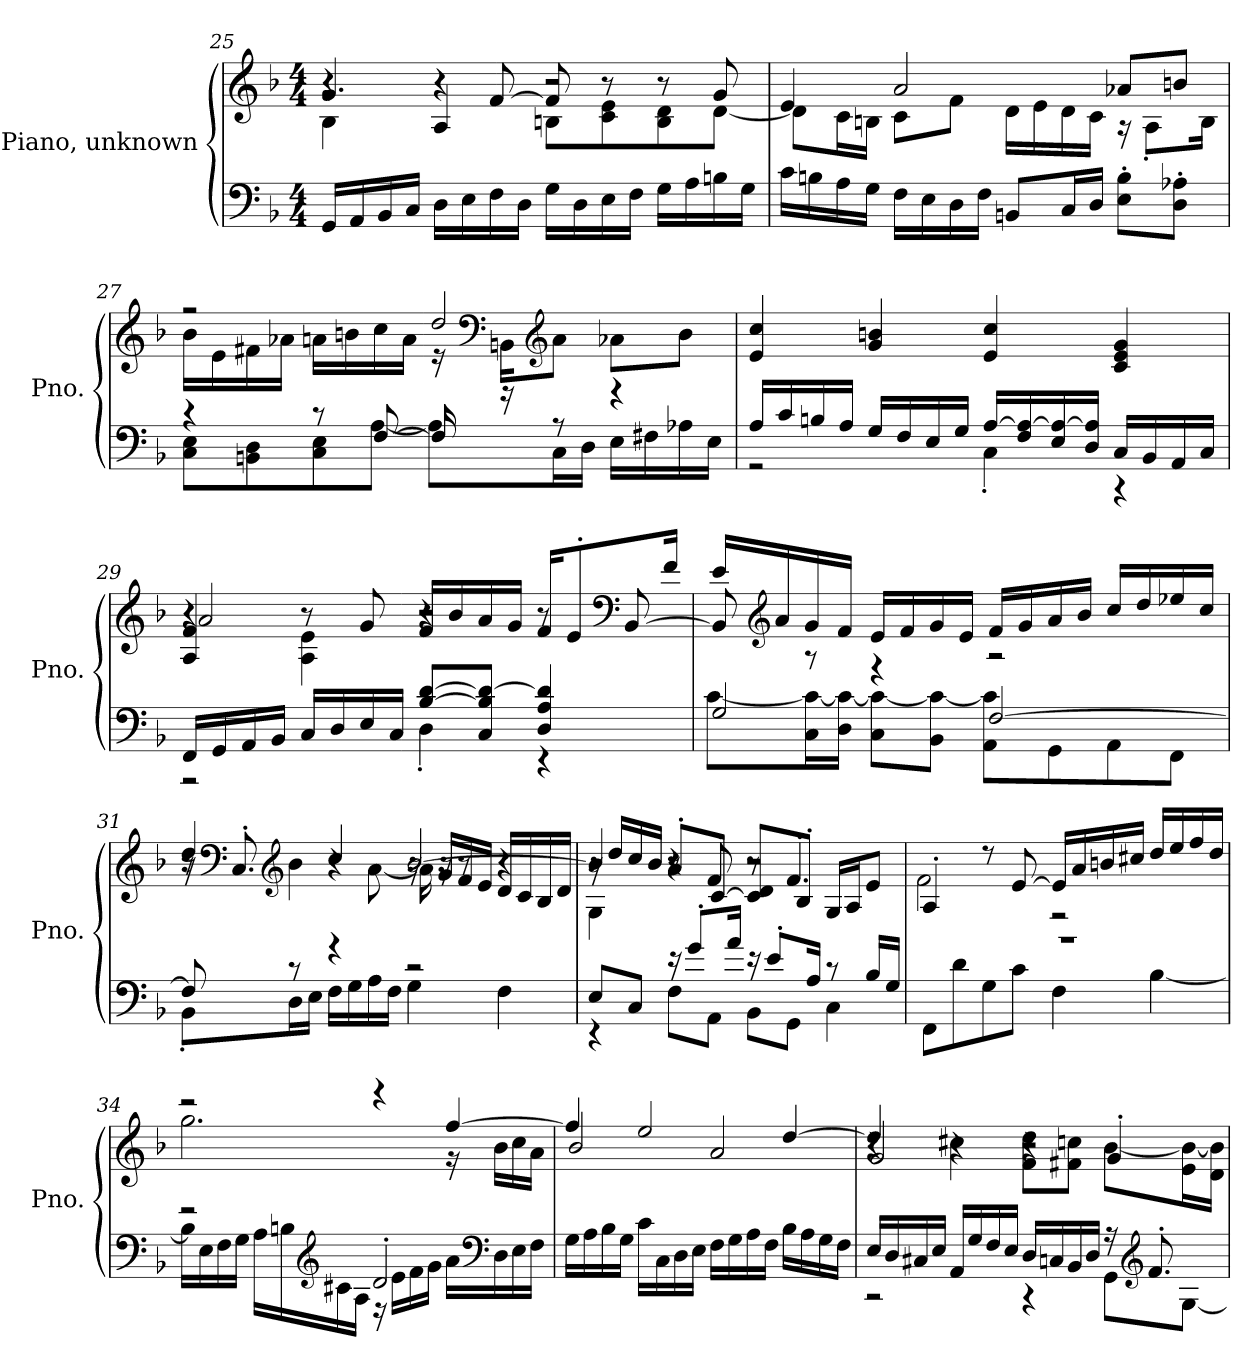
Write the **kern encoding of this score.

**kern	**kern
*part1	*part1
*staff2	*staff1
*I"Piano, unknown	*
*I'Pno.	*
*clefF4	*clefG2
*k[b-]	*k[b-]
*M4/4	*M4/4
=25	=25
*	*^
*	*	*^
16GG/LL	4.g/	4B-\	4r
16AA/	.	.	.
16BB-/	.	.	.
16C/JJ	.	.	.
16D\LL	.	4r	4A/
16E\	.	.	.
16F\	[8f/	.	.
16D\JJ	.	.	.
16G\LL	8f/]	8Bn\L	2r
16D\	.	.	.
16E\	8r	8c\ 8e\	.
16F\JJ	.	.	.
16G\LL	8r	8B\ 8d\	.
16A\	.	.	.
16Bn\	8g/	[8d\J	.
16G\JJ	.	.	.
*	*	*v	*v
!!LO:PB:g=z
=26	=26	=26
16c\LL	4e/	8d\L]
16Bn\	.	.
16A\	.	16c\L
16G\JJ	.	16Bn\JJ
16F\LL	2a/	8c\L
16E\	.	.
16D\	.	8f\J
16F\JJ	.	.
8BBn/L	.	16d\LL
.	.	16e\
16C/L	.	16d\
16D/JJ	.	16c\JJ
8E\' 8B\'L	8a-X/L	16r
.	.	8A'\L
8D\' 8A-X\'J	8bn/J	.
.	.	16B\Jk
=27	=27	=27
*^	*	*
4r	8C\ 8E\L	2r	16b-\LL
.	.	.	16e\
.	8BBn\ 8D\	.	16f#X\
.	.	.	16a-X\JJ
8r	8C\ 8E\	.	16an\LL
.	.	.	16bn\
[8F/	[8A\J	.	16cc\
.	.	.	16a\JJ
16F/]	8A\L]	2dd/	16r
*	*	*clefF4	*
16r	.	.	16BBn\KL
*	*	*clefG2	*
8r	16C\L	.	8a\J
.	16D\JJ	.	.
4r	16E\LL	.	8a-X\L
.	16F#X\	.	.
.	16A-X\	.	8b\J
.	16E\JJ	.	.
*	*	*v	*v
!!LO:LB:g=z
=28	=28	=28
16A/LL	2r	4e/ 4cc/
16c/	.	.
16Bn/	.	.
16A/JJ	.	.
16G/LL	.	4g/ 4bn/
16F/	.	.
16E/	.	.
16G/JJ	.	.
[16A/LL	4C'\	4e/ 4cc/
16F/ 16A/_	.	.
16E/ 16A/_	.	.
16D/ 16A/]JJ	.	.
16C/LL	4r	4c/ 4e/ 4g/
16BB-/	.	.
16AA/	.	.
16C/JJ	.	.
=29	=29	=29
*	*	*^
*	*	*	*^
16FF/LL	2r	4A/ 4f/	4r	2a/
16GG/	.	.	.	.
16AA/	.	.	.	.
16BB-/JJ	.	.	.	.
16C/LL	.	8r	4A\ 4e\	.
16D/	.	.	.	.
16E/	.	8g/	.	.
16C/JJ	.	.	.	.
[8B-/ [8d/L	4D'\	16f/LL	2r	4r
.	.	16b-/	.	.
8C/ 8B-/] 8d/_J	.	16a/	.	.
.	.	16g/JJ	.	.
4D/ 4A/ 4d/]	4r	16f/KL	.	8r
.	.	8e'/	.	.
*	*	*clefF4	*	*
.	.	.	.	[8BB-/
.	.	16f/Jk	.	.
*	*	*	*v	*v
!!LO:LB:g=z
=30	=30	=30	=30
2G/	[8c\L	16e/LL	8BB-/]
*	*	*clefG2	*
.	.	16a/	.
.	16C\ 16c\_L	16g/	8r
.	16D\ 16c\_JJ	16f/JJ	.
.	8C\ 8c\_L	16e/LL	4r
.	.	16f/	.
.	8BB-\ 8c\_J	16g/	.
.	.	16e/JJ	.
[2F/	8AA\ 8c\]L	16f/LL	2r
.	.	16g/	.
.	8GG\	16a/	.
.	.	16b-/JJ	.
.	8AA\	16cc/LL	.
.	.	16dd/	.
.	8FF\J	16ee-X/	.
.	.	16cc/JJ	.
=31	=31	=31	=31
*	*	*	*^
8F/]	8BB-'\L	4dd/	8r	16r
*	*	*clefF4	*	*
.	.	.	.	8.C'/
*	*	*clefG2	*	*
8r	16D\L	.	4b-\	.
.	16E\JJ	.	.	.
4r	16F\LL	4cc/	.	4r
.	16G\	.	.	.
.	16A\	.	[8a\	.
.	16F\JJ	.	.	.
2r	4G\	[2b-/	16a\]	16r
.	.	.	16r	16g/LL
.	.	.	8r	16f/
.	.	.	.	16e/JJ
.	4F\	.	4r	16d/LL
.	.	.	.	16c/
.	.	.	.	16B-/
.	.	.	.	16d/JJ
!!LO:LB:g=z	!!	!!
=32	=32	=32	=32	=32
8E/L	4r	4b-/]	4G\	16r
.	.	.	.	16dd/LL
8C/J	.	.	.	16cc/
.	.	.	.	16b-/JJ
16r	8F\L	8r	4r	8a'/L
8g'/L	.	.	.	.
.	8AA\J	8f'/	.	[8c/J
16a/Jk	.	.	.	.
16r	8BB-\L	8r	2r	8c/] 8d/L
8e'/L	.	.	.	.
.	8GG\J	4.f'/	.	8B-'/J
16A/Jk	.	.	.	.
8r	4C\	.	.	16G/LL
.	.	.	.	16A/J
16B-/LL	.	.	.	8e/J
16G/JJ	.	.	.	.
*	*	*	*v	*v
=33	=33	=33	=33
1r	8FF\L	4A'/	2f\
.	8d\	.	.
.	8G\	8r	.
.	8c\J	[8e/	.
.	4F\	16e/LL]	2r
.	.	16a/	.
.	.	16bn/	.
.	.	16cc#X/JJ	.
.	[4B-\	16dd/LL	.
.	.	16ee/	.
.	.	16ff/	.
.	.	16dd/JJ	.
!!LO:LB:g=z	!!
=34	=34	=34	=34
2r	16B-\LL]	2r	2.gg\
.	16E\	.	.
.	16F\	.	.
.	16G\JJ	.	.
.	16A\LL	.	.
.	16Bn\	.	.
*clefG2	*	*	*
.	16c#X\	.	.
.	16A\JJ	.	.
2d'/	16r	4r	.
.	16e\LL	.	.
.	16f\	.	.
.	16g\JJ	.	.
.	16a\LL	[4ff/	16r
*clefF4	*	*	*
.	16D\	.	16b-\LL
.	16E\	.	16cc\
.	16F\JJ	.	16a\JJ
*v	*v	*	*
=35	=35	=35
16G\LL	4ff/]	2b-/
16A\	.	.
16B-\	.	.
16G\JJ	.	.
16c\LL	2ee/	.
16C\	.	.
16D\	.	.
16E\JJ	.	.
16F\LL	.	2a/
16G\	.	.
16A\	.	.
16F\JJ	.	.
16B-\LL	[4dd/	.
16A\	.	.
16G\	.	.
16F\JJ	.	.
!!LO:LB:g=z
=36	=36	=36
*^	*	*^
16E/LL	2r	4dd/]	4r	2g/
16D/	.	.	.	.
16C#X/	.	.	.	.
16E/JJ	.	.	.	.
16AA/LL	.	4r	4cc#X\	.
16G/	.	.	.	.
16F/	.	.	.	.
16E/JJ	.	.	.	.
16D/LL	4r	2r	8f\ 8dd\L	4r
16Cn/	.	.	.	.
16BB-/	.	.	8f#X\ 8ccn\J	.
16D/JJ	.	.	.	.
16r	8GG\L	.	[8b-\L	4g'/
*clefG2	*	*	*	*
8.f'/	.	.	.	.
.	[8G\J	.	16e\ 16b-\_L	.
.	.	.	16d\ 16b-\]JJ	.
*v	*v	*	*	*
*	*v	*v	*v
=	=
*-	*-
